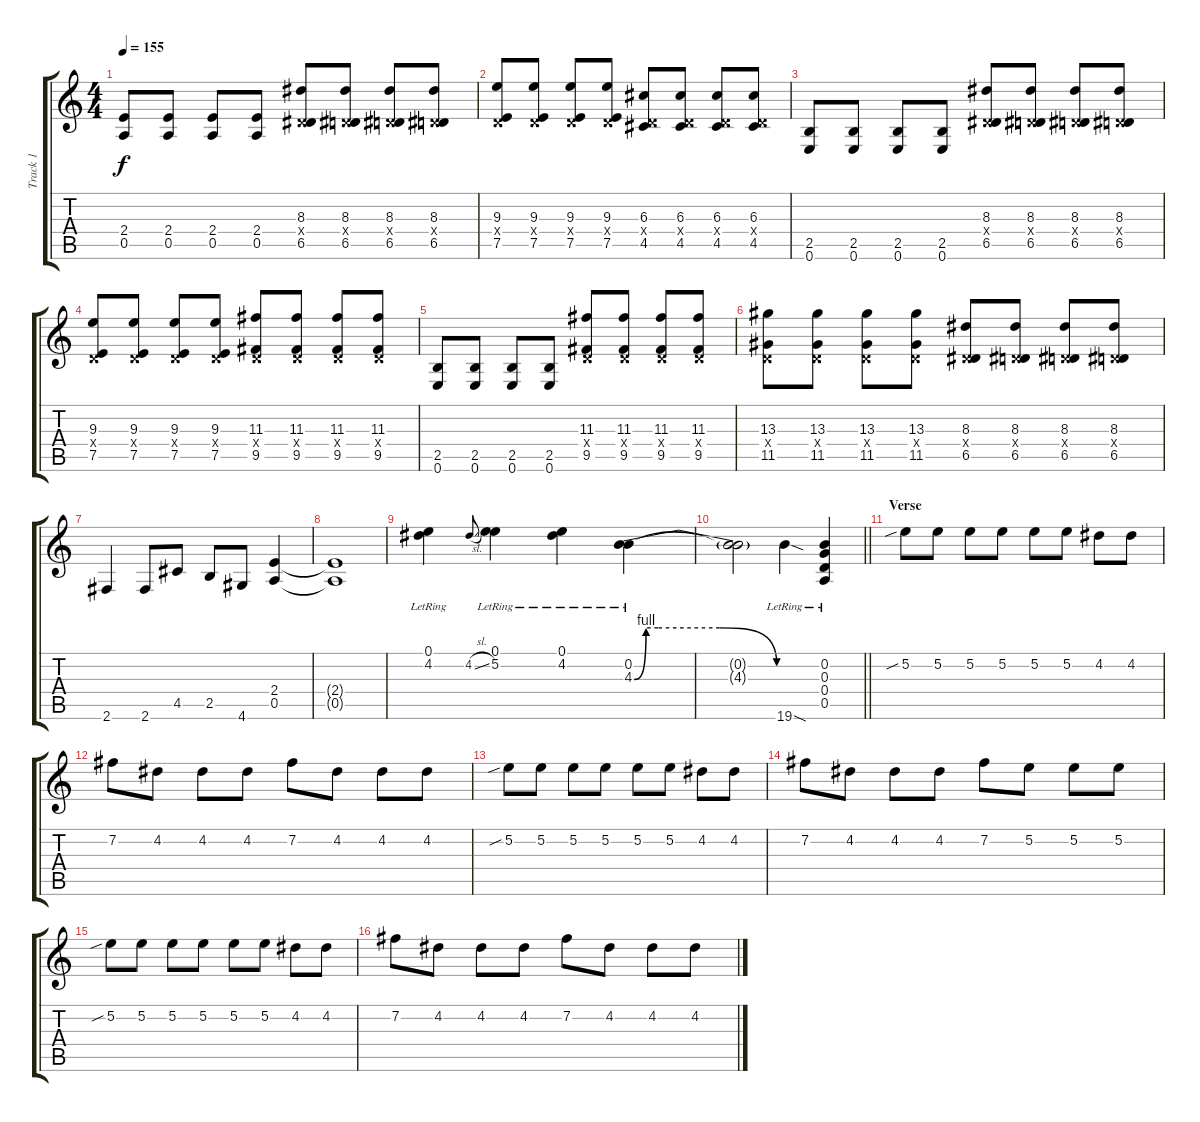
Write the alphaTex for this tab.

\track ("Track 1" "Track 1") {instrument distortionguitar}
\staff {score tabs}
\tuning (E4 B3 G3 D3 A2 E2) {hide}
\ts (4 4)
\tempo 155
\clef g2
\ks c
(2.4 0.5).8{dy f} (2.4 0.5).8 (2.4 0.5).8 (2.4 0.5).8 (8.3 0.4{x} 6.5).8 (8.3 0.4{x} 6.5).8 (8.3 0.4{x} 6.5).8 (8.3 0.4{x} 6.5).8 |
(9.3 0.4{x} 7.5).8 (9.3 0.4{x} 7.5).8 (9.3 0.4{x} 7.5).8 (9.3 0.4{x} 7.5).8 (6.3 0.4{x} 4.5).8 (6.3 0.4{x} 4.5).8 (6.3 0.4{x} 4.5).8 (6.3 0.4{x} 4.5).8 |
(2.5 0.6).8 (2.5 0.6).8 (2.5 0.6).8 (2.5 0.6).8 (8.3 0.4{x} 6.5).8 (8.3 0.4{x} 6.5).8 (8.3 0.4{x} 6.5).8 (8.3 0.4{x} 6.5).8 |
(9.3 0.4{x} 7.5).8 (9.3 0.4{x} 7.5).8 (9.3 0.4{x} 7.5).8 (9.3 0.4{x} 7.5).8 (11.3 0.4{x} 9.5).8 (11.3 0.4{x} 9.5).8 (11.3 0.4{x} 9.5).8 (11.3 0.4{x} 9.5).8 |
(2.5 0.6).8 (2.5 0.6).8 (2.5 0.6).8 (2.5 0.6).8 (11.3 0.4{x} 9.5).8 (11.3 0.4{x} 9.5).8 (11.3 0.4{x} 9.5).8 (11.3 0.4{x} 9.5).8 |
(13.3 0.4{x} 11.5).8 (13.3 0.4{x} 11.5).8 (13.3 0.4{x} 11.5).8 (13.3 0.4{x} 11.5).8 (8.3 0.4{x} 6.5).8 (8.3 0.4{x} 6.5).8 (8.3 0.4{x} 6.5).8 (8.3 0.4{x} 6.5).8 |
2.6.4 2.6.8 4.5.8 2.5.8 4.6.8 (2.4 0.5).4 |
(2.4{t} 0.5{t}).1 |
(0.1{lr} 4.2{lr}).4 4.2{sl}.8{gr onbeat} (0.1{lr} 5.2{lr}).4 (0.1{lr} 4.2{lr}).4 (0.2{lr} 4.3{be (custom 0 0 5 4 10 4 36 4 60 0) lr}).4 |
\barLineRight lightlight
(0.2{t} 4.3{t}).2 19.6{sod lr}.4 (0.2{lr} 0.3{lr} 0.4{lr} 0.5{lr}).4 |
\section ("" "Verse")
5.2{sib}.8 5.2.8 5.2.8 5.2.8 5.2.8 5.2.8 4.2.8 4.2.8 |
7.2.8 4.2.8 4.2.8 4.2.8 7.2.8 4.2.8 4.2.8 4.2.8 |
5.2{sib}.8 5.2.8 5.2.8 5.2.8 5.2.8 5.2.8 4.2.8 4.2.8 |
7.2.8 4.2.8 4.2.8 4.2.8 7.2.8 5.2.8 5.2.8 5.2.8 |
5.2{sib}.8 5.2.8 5.2.8 5.2.8 5.2.8 5.2.8 4.2.8 4.2.8 |
7.2.8 4.2.8 4.2.8 4.2.8 7.2.8 4.2.8 4.2.8 4.2.8
